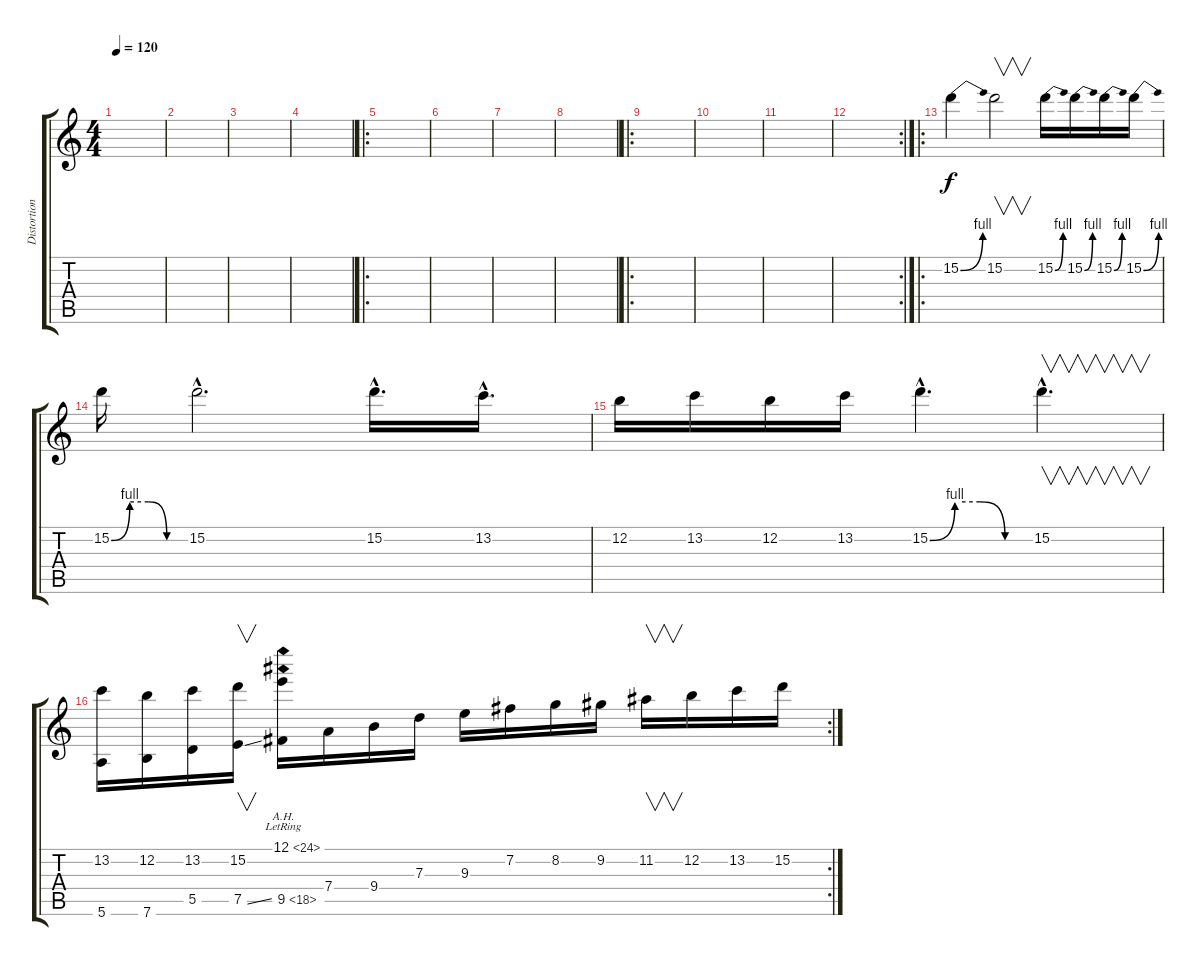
\track ("Distortion" "Distortion") {instrument distortionguitar}
\staff {score tabs}
\tuning (E4 B3 G3 D3 A2 E2) {hide}
\ts (4 4)
\tempo 120
\clef g2
\ks c
|
|
|
|
\ro
|
|
|
|
\ro
|
|
|
\rc 2
|
\ro
15.2{be (bend 0 0 60 4)}.4{volume 16 balance 8 instrument overdrivenguitar} 15.2.2{v} 15.2{be (bend 0 0 60 4)}.16 15.2{be (bend 0 0 60 4)}.16 15.2{be (bend 0 0 60 4)}.16 15.2{be (bend 0 0 60 4)}.16 |
15.2{be (custom 0 0 15 4 30 4 45 0 60 0)}.16 15.2{hac}.2{d} 15.2{hac}.16{d} 13.2{hac}.16{d} |
12.2.16 13.2.16 12.2.16 13.2.16 15.2{be (custom 0 0 15 4 30 4 45 0 60 0) hac}.4{d} 15.2{hac}.4{v d} |
\rc 2
(13.2 5.6).16 (12.2 7.6).16 (13.2 5.5).16 (15.2 7.5{ss}).16{v} (12.1{ah 12 lr} 9.5{ah 9}).16 7.4.16 9.4.16 7.3.16 9.3.16 7.2.16 8.2.16 9.2.16 11.2.16{v} 12.2.16 13.2.16 15.2.16
